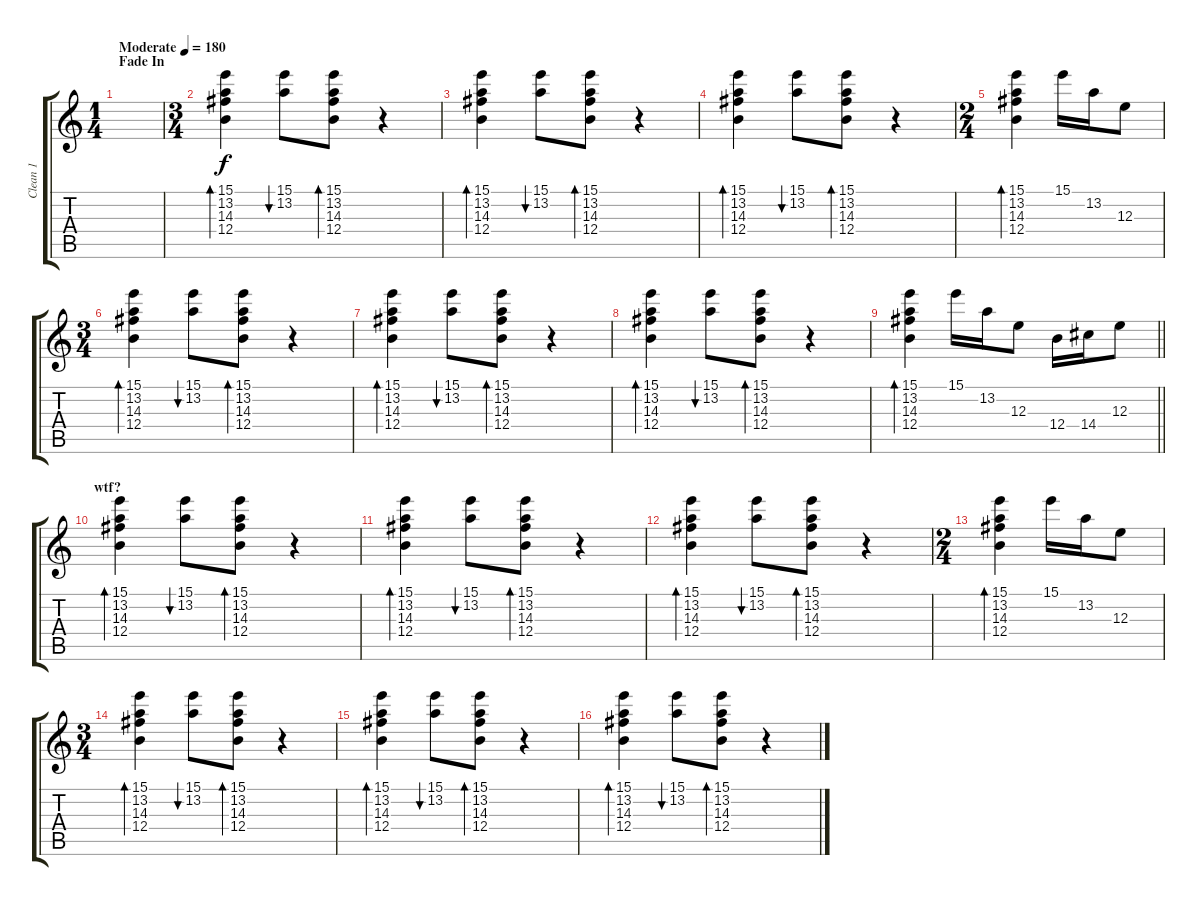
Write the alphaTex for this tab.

\track ("Clean 1" "Clean 1") {instrument electricguitarjazz}
\staff {score tabs}
\tuning (Db4 Ab3 E3 B2 Gb2 Db2) {hide}
\ts (1 4)
\section ("" "Fade In")
\tempo (180 "Moderate")
\clef g2
\ks c
|
\ts (3 4)
(15.1 13.2 14.3 12.4).4{bd 60 volume 8} (15.1 13.2).8{bu 60} (15.1 13.2 14.3 12.4).8{bd 60} r.4 |
(15.1 13.2 14.3 12.4).4{bd 60} (15.1 13.2).8{bu 60} (15.1 13.2 14.3 12.4).8{bd 60} r.4 |
(15.1 13.2 14.3 12.4).4{bd 60} (15.1 13.2).8{bu 60} (15.1 13.2 14.3 12.4).8{bd 60} r.4 |
\ts (2 4)
(15.1 13.2 14.3 12.4).4{bd 60} 15.1.16 13.2.16 12.3.8 |
\ts (3 4)
(15.1 13.2 14.3 12.4).4{bd 60 volume 15} (15.1 13.2).8{bu 60} (15.1 13.2 14.3 12.4).8{bd 60} r.4 |
(15.1 13.2 14.3 12.4).4{bd 60} (15.1 13.2).8{bu 60} (15.1 13.2 14.3 12.4).8{bd 60} r.4 |
(15.1 13.2 14.3 12.4).4{bd 60} (15.1 13.2).8{bu 60} (15.1 13.2 14.3 12.4).8{bd 60} r.4 |
\barLineRight lightlight
(15.1 13.2 14.3 12.4).4{bd 60} 15.1.16 13.2.16 12.3.8 12.4.16 14.4.16 12.3.8 |
\section ("" "wtf?")
(15.1 13.2 14.3 12.4).4{bd 60} (15.1 13.2).8{bu 60} (15.1 13.2 14.3 12.4).8{bd 60} r.4 |
(15.1 13.2 14.3 12.4).4{bd 60} (15.1 13.2).8{bu 60} (15.1 13.2 14.3 12.4).8{bd 60} r.4 |
(15.1 13.2 14.3 12.4).4{bd 60} (15.1 13.2).8{bu 60} (15.1 13.2 14.3 12.4).8{bd 60} r.4 |
\ts (2 4)
(15.1 13.2 14.3 12.4).4{bd 60} 15.1.16 13.2.16 12.3.8 |
\ts (3 4)
(15.1 13.2 14.3 12.4).4{bd 60} (15.1 13.2).8{bu 60} (15.1 13.2 14.3 12.4).8{bd 60} r.4 |
(15.1 13.2 14.3 12.4).4{bd 60} (15.1 13.2).8{bu 60} (15.1 13.2 14.3 12.4).8{bd 60} r.4 |
(15.1 13.2 14.3 12.4).4{bd 60} (15.1 13.2).8{bu 60} (15.1 13.2 14.3 12.4).8{bd 60} r.4
